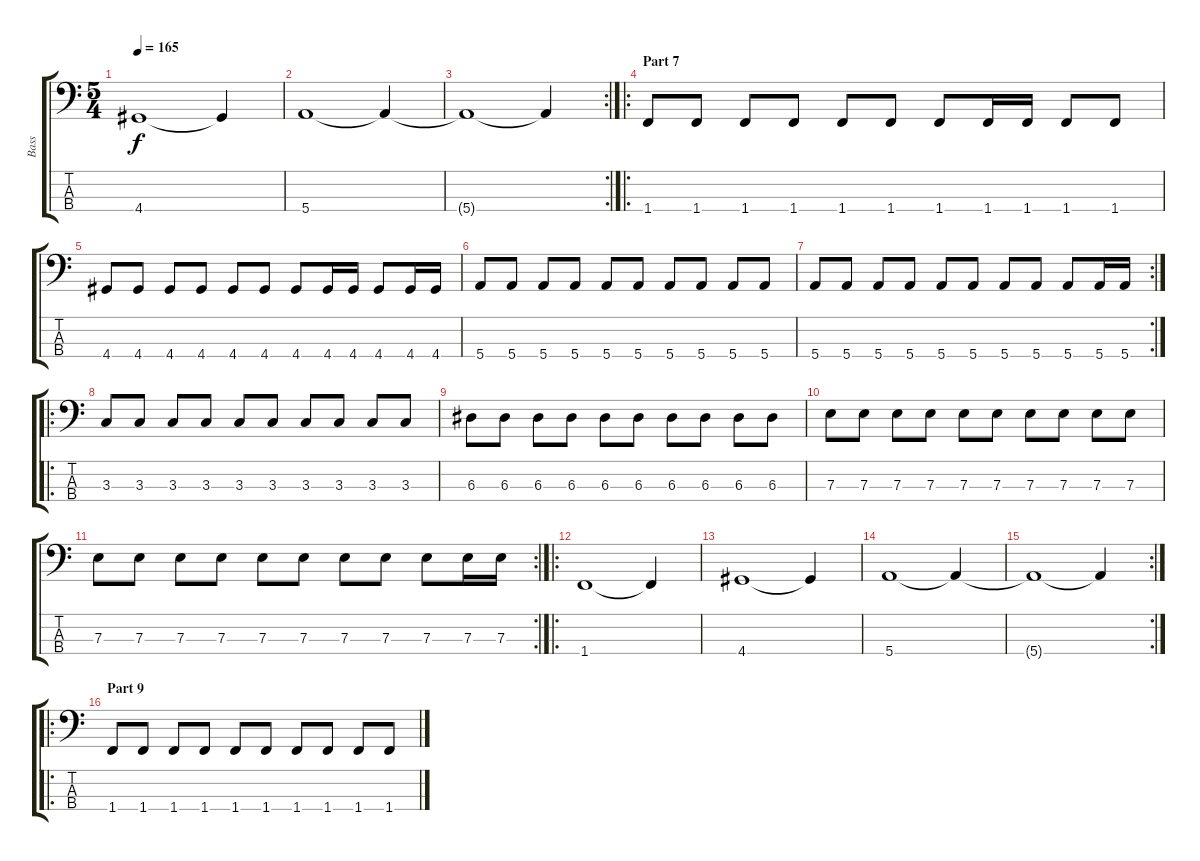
\track ("Bass" "Bass") {instrument electricbassfinger}
\staff {score tabs}
\tuning (G2 D2 A1 E1) {hide}
\ts (5 4)
\tempo 165
\clef f4
\ks c
4.4.1{dy f} 4.4{t}.4 |
5.4.1 5.4{t}.4 |
\rc 2
5.4{t}.1 5.4{t}.4 |
\ro
\section ("" "Part 7")
1.4.8 1.4.8 1.4.8 1.4.8 1.4.8 1.4.8 1.4.8 1.4.16 1.4.16 1.4.8 1.4.8 |
4.4.8 4.4.8 4.4.8 4.4.8 4.4.8 4.4.8 4.4.8 4.4.16 4.4.16 4.4.8 4.4.16 4.4.16 |
5.4.8 5.4.8 5.4.8 5.4.8 5.4.8 5.4.8 5.4.8 5.4.8 5.4.8 5.4.8 |
\rc 2
5.4.8 5.4.8 5.4.8 5.4.8 5.4.8 5.4.8 5.4.8 5.4.8 5.4.8 5.4.16 5.4.16 |
\ro
3.3.8 3.3.8 3.3.8 3.3.8 3.3.8 3.3.8 3.3.8 3.3.8 3.3.8 3.3.8 |
6.3.8 6.3.8 6.3.8 6.3.8 6.3.8 6.3.8 6.3.8 6.3.8 6.3.8 6.3.8 |
7.3.8 7.3.8 7.3.8 7.3.8 7.3.8 7.3.8 7.3.8 7.3.8 7.3.8 7.3.8 |
\rc 2
7.3.8 7.3.8 7.3.8 7.3.8 7.3.8 7.3.8 7.3.8 7.3.8 7.3.8 7.3.16 7.3.16 |
\ro
1.4.1 1.4{t}.4 |
4.4.1 4.4{t}.4 |
5.4.1 5.4{t}.4 |
\rc 2
5.4{t}.1 5.4{t}.4 |
\ro
\section ("" "Part 9")
1.4.8 1.4.8 1.4.8 1.4.8 1.4.8 1.4.8 1.4.8 1.4.8 1.4.8 1.4.8
